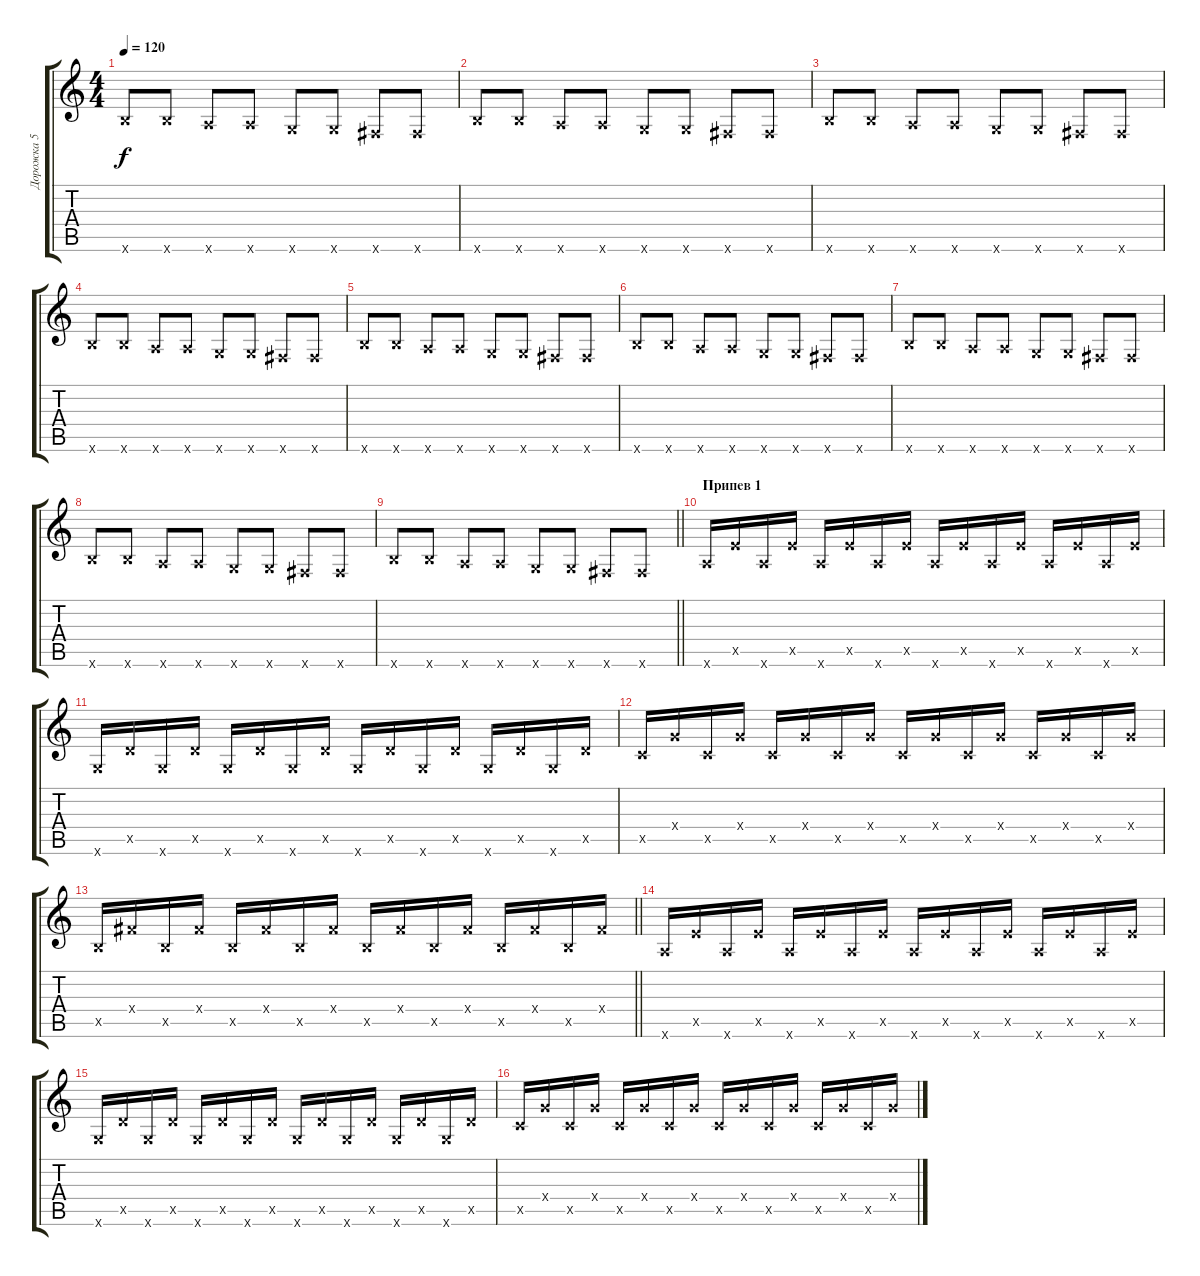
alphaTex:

\track ("Дорожка 5" "Дорожка 5") {instrument synthbass1}
\staff {score tabs}
\tuning (E4 B3 G3 D3 A2 E2) {hide}
\ts (4 4)
\tempo 120
\clef g2
\ks c
7.6{x}.8{dy f} 7.6{x}.8 5.6{x}.8 5.6{x}.8 3.6{x}.8 3.6{x}.8 2.6{x}.8 2.6{x}.8 |
7.6{x}.8 7.6{x}.8 5.6{x}.8 5.6{x}.8 3.6{x}.8 3.6{x}.8 2.6{x}.8 2.6{x}.8 |
7.6{x}.8 7.6{x}.8 5.6{x}.8 5.6{x}.8 3.6{x}.8 3.6{x}.8 2.6{x}.8 2.6{x}.8 |
7.6{x}.8 7.6{x}.8 5.6{x}.8 5.6{x}.8 3.6{x}.8 3.6{x}.8 2.6{x}.8 2.6{x}.8 |
7.6{x}.8 7.6{x}.8 5.6{x}.8 5.6{x}.8 3.6{x}.8 3.6{x}.8 2.6{x}.8 2.6{x}.8 |
7.6{x}.8 7.6{x}.8 5.6{x}.8 5.6{x}.8 3.6{x}.8 3.6{x}.8 2.6{x}.8 2.6{x}.8 |
7.6{x}.8 7.6{x}.8 5.6{x}.8 5.6{x}.8 3.6{x}.8 3.6{x}.8 2.6{x}.8 2.6{x}.8 |
7.6{x}.8 7.6{x}.8 5.6{x}.8 5.6{x}.8 3.6{x}.8 3.6{x}.8 2.6{x}.8 2.6{x}.8 |
\barLineRight lightlight
7.6{x}.8 7.6{x}.8 5.6{x}.8 5.6{x}.8 3.6{x}.8 3.6{x}.8 2.6{x}.8 2.6{x}.8 |
\section ("" "Припев 1")
5.6{x}.16 7.5{x}.16 5.6{x}.16 7.5{x}.16 5.6{x}.16 7.5{x}.16 5.6{x}.16 7.5{x}.16 5.6{x}.16 7.5{x}.16 5.6{x}.16 7.5{x}.16 5.6{x}.16 7.5{x}.16 5.6{x}.16 7.5{x}.16 |
3.6{x}.16 5.5{x}.16 3.6{x}.16 5.5{x}.16 3.6{x}.16 5.5{x}.16 3.6{x}.16 5.5{x}.16 3.6{x}.16 5.5{x}.16 3.6{x}.16 5.5{x}.16 3.6{x}.16 5.5{x}.16 3.6{x}.16 5.5{x}.16 |
3.5{x}.16 5.4{x}.16 3.5{x}.16 5.4{x}.16 3.5{x}.16 5.4{x}.16 3.5{x}.16 5.4{x}.16 3.5{x}.16 5.4{x}.16 3.5{x}.16 5.4{x}.16 3.5{x}.16 5.4{x}.16 3.5{x}.16 5.4{x}.16 |
\barLineRight lightlight
2.5{x}.16 4.4{x}.16 2.5{x}.16 4.4{x}.16 2.5{x}.16 4.4{x}.16 2.5{x}.16 4.4{x}.16 2.5{x}.16 4.4{x}.16 2.5{x}.16 4.4{x}.16 2.5{x}.16 4.4{x}.16 2.5{x}.16 4.4{x}.16 |
5.6{x}.16 7.5{x}.16 5.6{x}.16 7.5{x}.16 5.6{x}.16 7.5{x}.16 5.6{x}.16 7.5{x}.16 5.6{x}.16 7.5{x}.16 5.6{x}.16 7.5{x}.16 5.6{x}.16 7.5{x}.16 5.6{x}.16 7.5{x}.16 |
3.6{x}.16 5.5{x}.16 3.6{x}.16 5.5{x}.16 3.6{x}.16 5.5{x}.16 3.6{x}.16 5.5{x}.16 3.6{x}.16 5.5{x}.16 3.6{x}.16 5.5{x}.16 3.6{x}.16 5.5{x}.16 3.6{x}.16 5.5{x}.16 |
3.5{x}.16 5.4{x}.16 3.5{x}.16 5.4{x}.16 3.5{x}.16 5.4{x}.16 3.5{x}.16 5.4{x}.16 3.5{x}.16 5.4{x}.16 3.5{x}.16 5.4{x}.16 3.5{x}.16 5.4{x}.16 3.5{x}.16 5.4{x}.16
